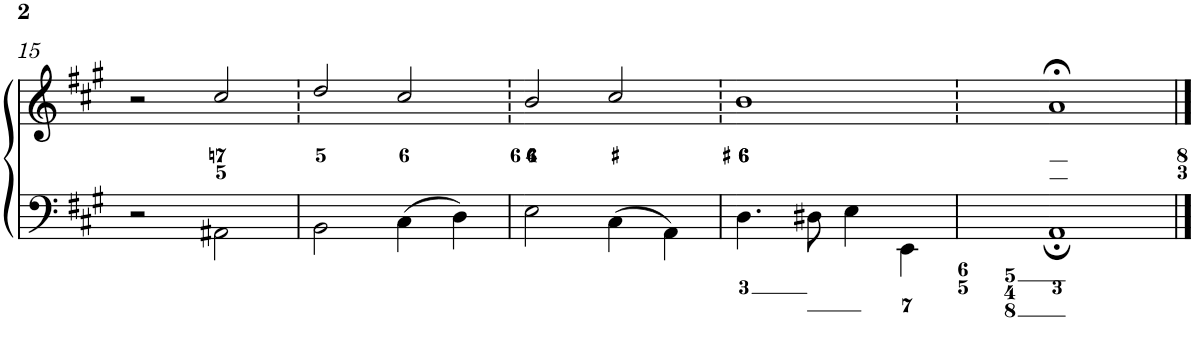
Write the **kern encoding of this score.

**kern	**kern
*part1	*part1
*staff2	*staff1
*I"Piano	*
*I'Pno.	*
!!LO:PB:g=z
*clefF4	*clefG2
*k[f#c#g#]	*k[f#c#g#]
*A:	*A:
*M4/4	*M4/4
*met(c)	*met(c)
=15	=15
2r	2r
2AA#X\	2cc#/
=16	=16
2BB\	2dd/
4C#\	2cc#/
4D\	.
=17	=17
2E\	2b/
4C#\	2cc#/
4AA\	.
=18	=18
4.D\	1b
8D#X\	.
4E\	.
4EE\	.
=19	=19
1AA;	1a;<
==	==
*-	*-
